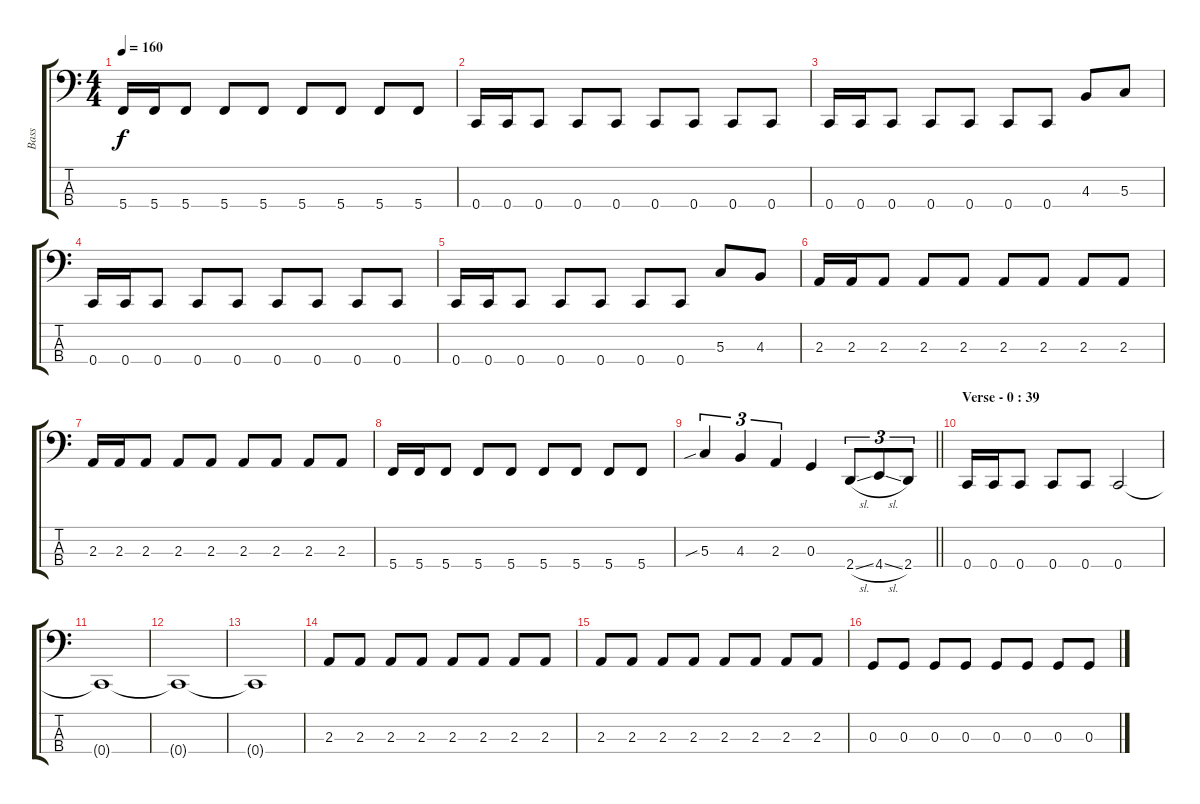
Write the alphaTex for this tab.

\track ("Bass" "Bass") {instrument slapbass2}
\staff {score tabs}
\tuning (F2 C2 G1 C1) {hide}
\ts (4 4)
\tempo 160
\clef f4
\ks c
5.4.16{dy f} 5.4.16 5.4.8 5.4.8 5.4.8 5.4.8 5.4.8 5.4.8 5.4.8 |
0.4.16 0.4.16 0.4.8 0.4.8 0.4.8 0.4.8 0.4.8 0.4.8 0.4.8 |
0.4.16 0.4.16 0.4.8 0.4.8 0.4.8 0.4.8 0.4.8 4.3.8 5.3.8 |
0.4.16 0.4.16 0.4.8 0.4.8 0.4.8 0.4.8 0.4.8 0.4.8 0.4.8 |
0.4.16 0.4.16 0.4.8 0.4.8 0.4.8 0.4.8 0.4.8 5.3.8 4.3.8 |
2.3.16 2.3.16 2.3.8 2.3.8 2.3.8 2.3.8 2.3.8 2.3.8 2.3.8 |
2.3.16 2.3.16 2.3.8 2.3.8 2.3.8 2.3.8 2.3.8 2.3.8 2.3.8 |
5.4.16 5.4.16 5.4.8 5.4.8 5.4.8 5.4.8 5.4.8 5.4.8 5.4.8 |
\barLineRight lightlight
5.3{sib}.4{tu (3 2)} 4.3.4{tu (3 2)} 2.3.4{tu (3 2)} 0.3.4 2.4{sl}.8{tu (3 2)} 4.4{sl}.8{tu (3 2)} 2.4.8{tu (3 2)} |
\section ("" "Verse - 0 : 39")
0.4.16 0.4.16 0.4.8 0.4.8 0.4.8 0.4.2 |
0.4{t}.1 |
0.4{t}.1 |
0.4{t}.1 |
2.3.8 2.3.8 2.3.8 2.3.8 2.3.8 2.3.8 2.3.8 2.3.8 |
2.3.8 2.3.8 2.3.8 2.3.8 2.3.8 2.3.8 2.3.8 2.3.8 |
0.3.8 0.3.8 0.3.8 0.3.8 0.3.8 0.3.8 0.3.8 0.3.8
